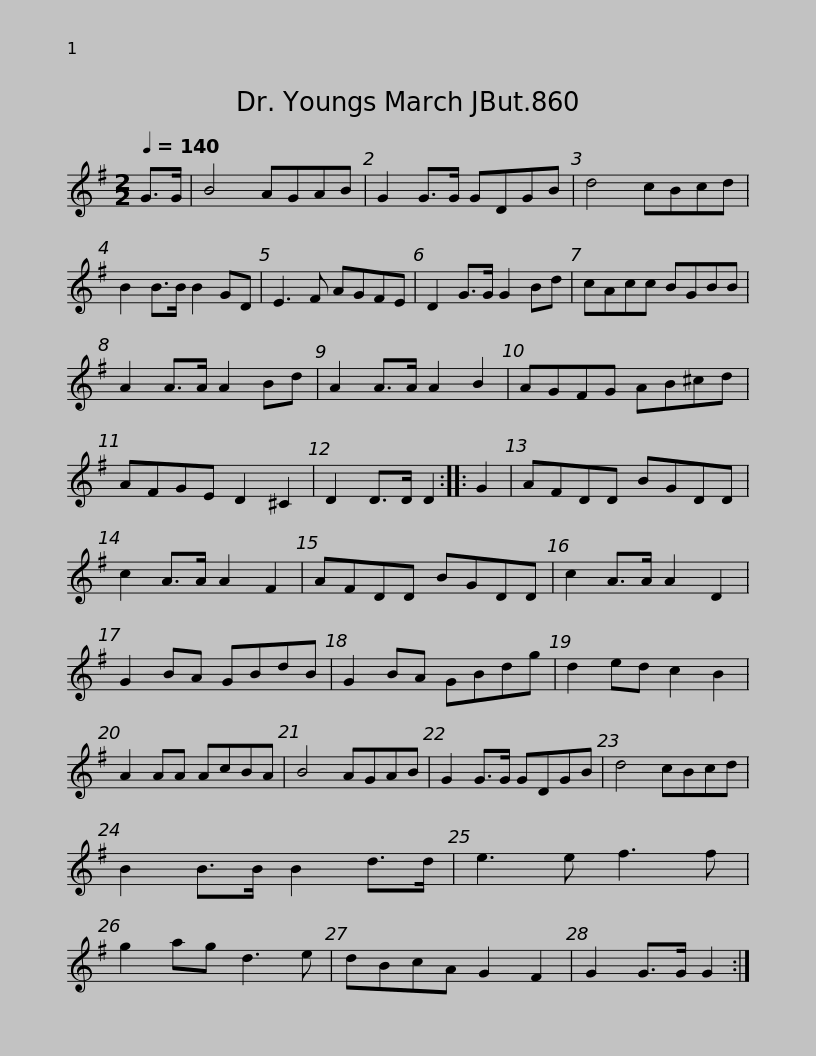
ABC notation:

X:1
L:1/8
Q:1/4=140
M:2/2
I:linebreak $
K:G
V:1 treble
V:1
 G>G | B4 AGAB | G2 G>G GDGB | d4 cBcd | B2 B>B B2 GD | %5
 E3 F AGFE | D2 G>G G2 Bd |$ cAcc BGBB | A2 A>A A2 Bd | A2 A>A A2 B2 | %10
 AGFG AB^cd | AFGE D2 ^C2 | D2 D>D D2 :: G2 |$ AFDD BGDD | %15
 c2 A>A A2 F2 | AFDD BGDD | c2 A>A A2 D2 | G2 BA GBdB | G2 BA GBdg | %20
 d2 ed c2 B2 |$ A2 AA AcBA | B4 AGAB | G2 G>G GDGB | d4 cBcd | %25
 B2 B>B B2 d>d | e3 e f3 f | g2 ag d3 e |$ dBcA G2 F2 | G2 G>G G2 :| %30
